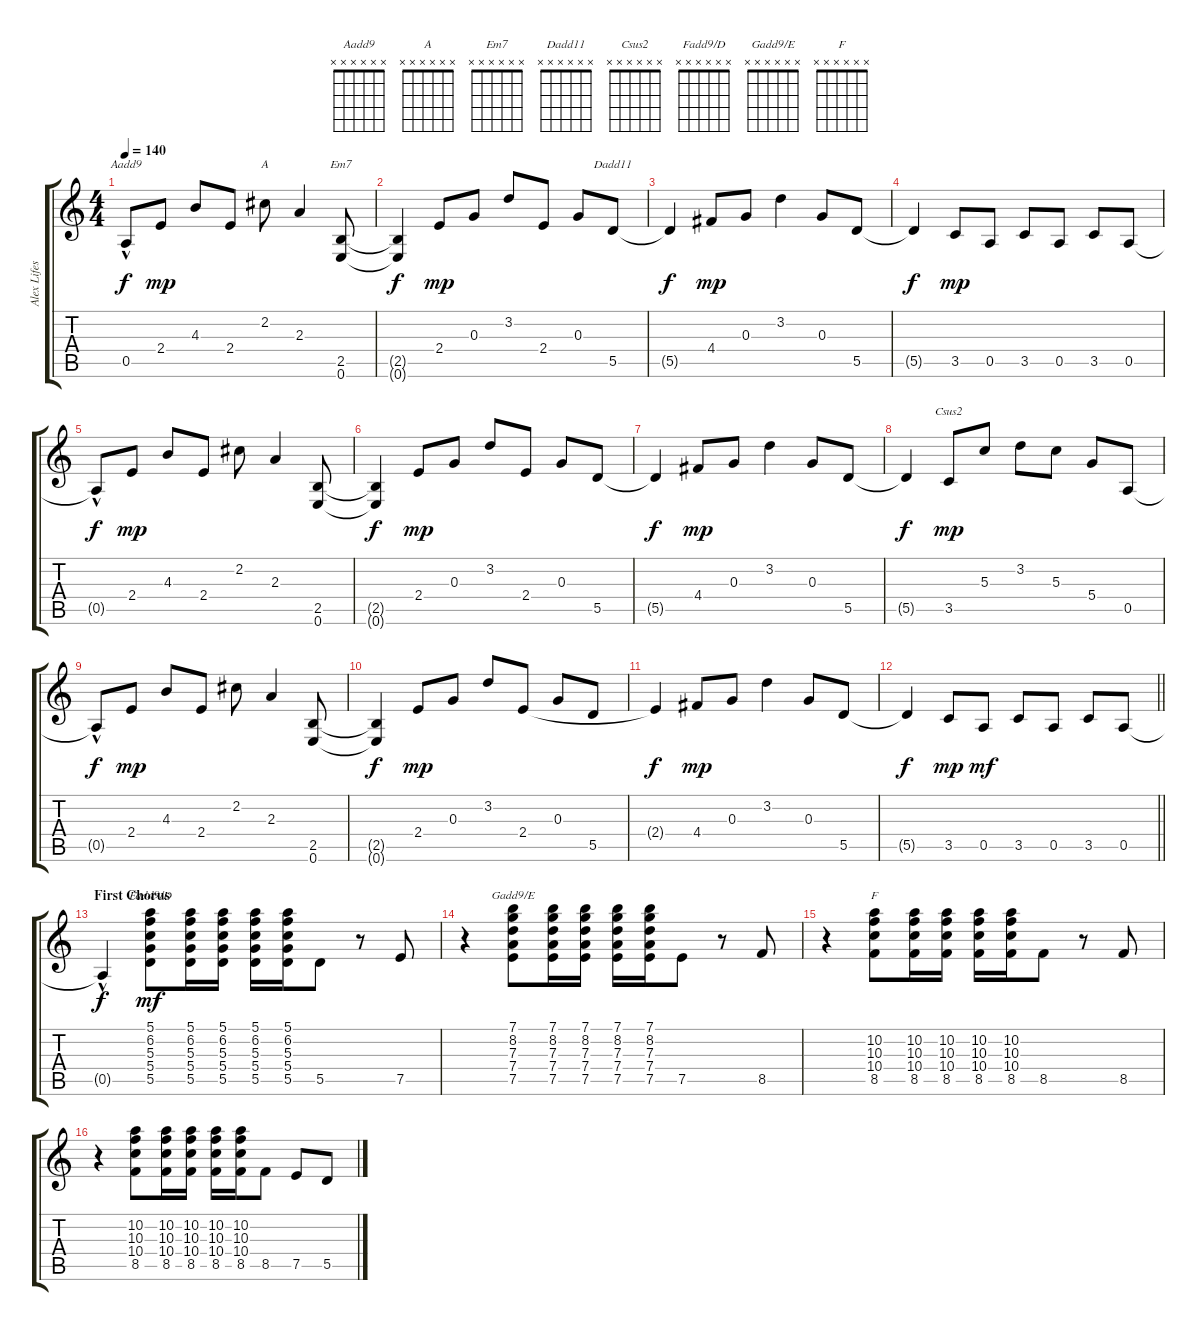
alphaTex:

\track ("Alex Lifeson 2" "Alex Lifes") {instrument distortionguitar}
\staff {score tabs}
\tuning (E4 B3 G3 D3 A2 E2) {hide}
\chord ("Aadd9" x x x x x x) {firstfret 0}
\chord ("A" x x x x x x) {firstfret 0}
\chord ("Em7" x x x x x x) {firstfret 0}
\chord ("Dadd11" x x x x x x) {firstfret 0}
\chord ("Csus2" x x x x x x) {firstfret 0}
\chord ("Fadd9/D" x x x x x x) {firstfret 0}
\chord ("Gadd9/E" x x x x x x) {firstfret 0}
\chord ("F" x x x x x x) {firstfret 0}
\ts (4 4)
\tempo 140
\clef g2
\ks c
0.5{hac t}.8{ch "Aadd9" dy f} 2.4.8{dy mp} 4.3.8 2.4.8 2.2.8{ch "A"} 2.3.4 (2.5 0.6).8{ch "Em7"} |
(2.5{t} 0.6{t}).4{dy f} 2.4.8{dy mp} 0.3.8 3.2.8 2.4.8 0.3.8 5.5.8{ch "Dadd11"} |
5.5{t}.4{dy f} 4.4.8{dy mp} 0.3.8 3.2.4 0.3.8 5.5.8 |
5.5{t}.4{dy f} 3.5.8{dy mp} 0.5.8 3.5.8 0.5.8 3.5.8 0.5.8 |
0.5{hac t}.8{dy f} 2.4.8{dy mp} 4.3.8 2.4.8 2.2.8 2.3.4 (2.5 0.6).8 |
(2.5{t} 0.6{t}).4{dy f} 2.4.8{dy mp} 0.3.8 3.2.8 2.4.8 0.3.8 5.5.8 |
5.5{t}.4{dy f} 4.4.8{dy mp} 0.3.8 3.2.4 0.3.8 5.5.8 |
5.5{t}.4{dy f} 3.5.8{ch "Csus2" dy mp} 5.3.8 3.2.8 5.3.8 5.4.8 0.5.8 |
0.5{hac t}.8{dy f} 2.4.8{dy mp} 4.3.8 2.4.8 2.2.8 2.3.4 (2.5 0.6).8 |
(2.5{t} 0.6{t}).4{dy f} 2.4.8{dy mp} 0.3.8 3.2.8 2.4.8 0.3.8 5.5.8 |
2.4{t}.4{dy f} 4.4.8{dy mp} 0.3.8 3.2.4 0.3.8 5.5.8 |
\barLineRight lightlight
5.5{t}.4{dy f} 3.5.8{dy mp} 0.5.8{dy mf} 3.5.8 0.5.8 3.5.8 0.5.8 |
\section ("" "First Chorus")
0.5{hac t}.4{dy f} (5.1 6.2 5.3 5.4 5.5).8{ch "Fadd9/D" dy mf} (5.1 6.2 5.3 5.4 5.5).16 (5.1 6.2 5.3 5.4 5.5).16 (5.1 6.2 5.3 5.4 5.5).16 (5.1 6.2 5.3 5.4 5.5).16 5.5.8 r.8 7.5.8 |
r.4 (7.1 8.2 7.3 7.4 7.5).8{ch "Gadd9/E"} (7.1 8.2 7.3 7.4 7.5).16 (7.1 8.2 7.3 7.4 7.5).16 (7.1 8.2 7.3 7.4 7.5).16 (7.1 8.2 7.3 7.4 7.5).16 7.5.8 r.8 8.5.8 |
r.4 (10.2 10.3 10.4 8.5).8{ch "F"} (10.2 10.3 10.4 8.5).16 (10.2 10.3 10.4 8.5).16 (10.2 10.3 10.4 8.5).16 (10.2 10.3 10.4 8.5).16 8.5.8 r.8 8.5.8 |
r.4 (10.2 10.3 10.4 8.5).8 (10.2 10.3 10.4 8.5).16 (10.2 10.3 10.4 8.5).16 (10.2 10.3 10.4 8.5).16 (10.2 10.3 10.4 8.5).16 8.5.8 7.5.8 5.5.8
